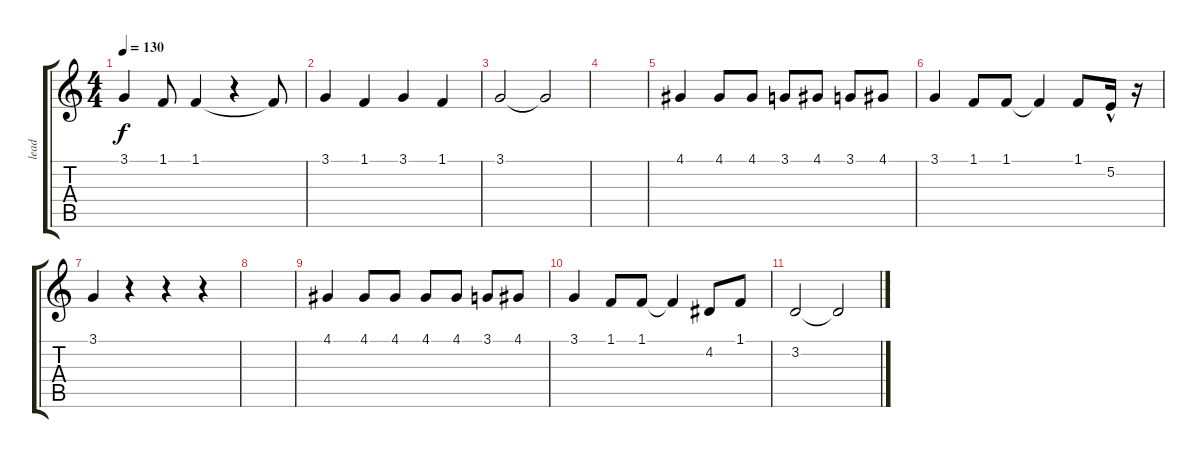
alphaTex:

\track ("lead" "lead") {instrument violin}
\staff {score tabs}
\tuning (E4 B3 G3 D3 A2 E2) {hide}
\ts (4 4)
\tempo 130
\clef g2
\ks c
3.1.4{dy f} 1.1.8 1.1.4 r.4 1.1{t}.8 |
3.1.4 1.1.4 3.1.4 1.1.4 |
3.1.2 3.1{t}.2 |
|
4.1.4 4.1.8 4.1.8 3.1.8 4.1.8 3.1.8 4.1.8 |
3.1.4 1.1.8 1.1.8 1.1{t}.4 1.1.8 5.2{hac}.16 r.16 |
3.1.4 r.4 r.4 r.4 |
|
4.1.4 4.1.8 4.1.8 4.1.8 4.1.8 3.1.8 4.1.8 |
3.1.4 1.1.8 1.1.8 1.1{t}.4 4.2.8 1.1.8 |
3.2.2 3.2{t}.2
